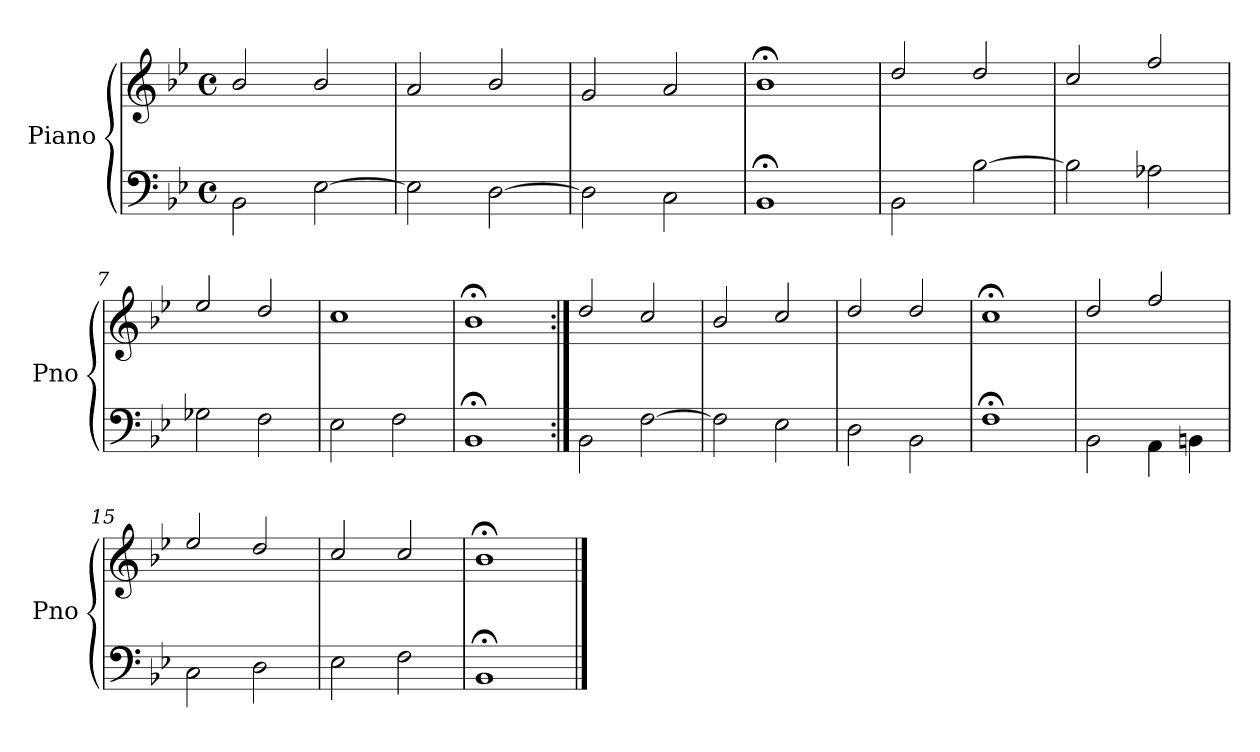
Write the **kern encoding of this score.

**kern	**kern
*part1	*part1
*staff2	*staff1
*I"Piano	*
*I'Pno	*
*clefF4	*clefG2
*k[b-e-]	*k[b-e-]
*B-:	*B-:
*M4/4	*M4/4
*met(c)	*met(c)
=1	=1
2BB-\	2b-/
[<2E-\	2b-/
=2	=2
2E-\]	2a/
[<2D\	2b-/
=3	=3
2D\]	2g/
2C\	2a/
=4	=4
1BB-;\	1b-;</
=5	=5
2BB-\	2dd/
[<2B-\	2dd/
=6	=6
2B-\]	2cc/
2A-X\	2ff/
=7	=7
2G-X\	2ee-/
2F\	2dd/
=8	=8
2E-\	1cc/
2F\	.
=9	=9
1BB-;\	1b-;</
!!LO:PB:g=z
=10:|!	=10:|!
2BB-\	2dd/
[<2F\	2cc/
=11	=11
2F\]	2b-/
2E-\	2cc/
=12	=12
2D\	2dd/
2BB-\	2dd/
=13	=13
1F;\	1cc;</
=14	=14
2BB-\	2dd/
4AA\	2ff/
4BBn\	.
=15	=15
2C\	2ee-/
2D\	2dd/
=16	=16
2E-\	2cc/
2F\	2cc/
=17	=17
1BB-;\	1b-;</
==	==
*-	*-
